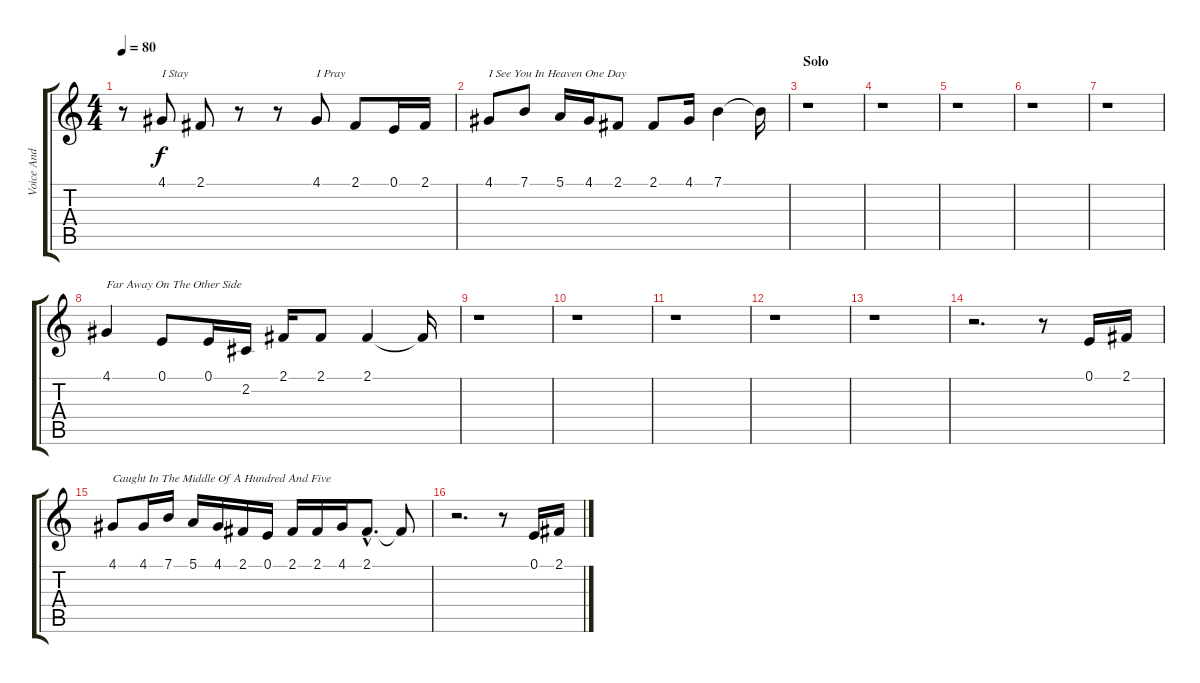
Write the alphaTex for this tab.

\track ("Voice And Lyrics" "Voice And ") {instrument voiceoohs}
\staff {score tabs}
\tuning (E4 B3 G3 D3 A2 E2) {hide}
\ts (4 4)
\tempo 80
\clef g2
\ks c
r.8{dy f} 4.1.8{txt "I Stay"} 2.1.8 r.8 r.8 4.1.8{txt "I Pray"} 2.1.8 0.1.16 2.1.16 |
4.1.8{txt "I See You In Heaven One Day"} 7.1.8 5.1.16 4.1.16 2.1.8 2.1.8 4.1.16 7.1.4 7.1{t}.16 |
\section ("" "Solo")
r.1 |
r.1 |
r.1 |
r.1 |
r.1 |
4.1.4{txt "Far Away On The Other Side"} 0.1.8 0.1.16 2.2.16 2.1.16 2.1.8 2.1.4 2.1{t}.16 |
r.1 |
r.1 |
r.1 |
r.1 |
r.1 |
r.2{d} r.8 0.1.16 2.1.16 |
4.1.8{txt "Caught In The Middle Of A Hundred And Five"} 4.1.16 7.1.16 5.1.16 4.1.16 2.1.16 0.1.16 2.1.16 2.1.16 4.1.16 2.1{hac}.8{d} 2.1{t}.8 |
r.2{d} r.8 0.1.16 2.1.16
